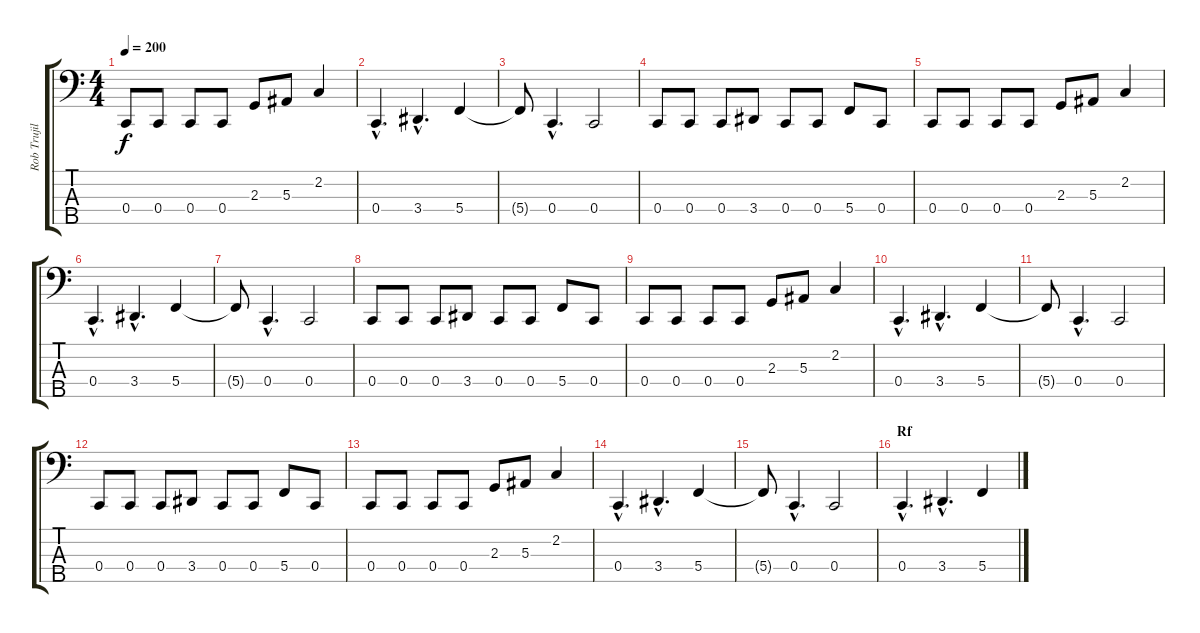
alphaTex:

\track ("Rob Trujillo" "Rob Trujil") {instrument electricbassfinger}
\staff {score tabs}
\tuning (Eb2 Bb1 F1 C1 G0) {hide}
\ts (4 4)
\tempo 200
\clef f4
\ks c
0.4.8{dy f} 0.4.8 0.4.8 0.4.8 2.3.8 5.3.8 2.2.4 |
0.4{hac}.4{d} 3.4{hac}.4{d} 5.4.4 |
5.4{t}.8 0.4{hac}.4{d} 0.4.2 |
0.4.8 0.4.8 0.4.8 3.4.8 0.4.8 0.4.8 5.4.8 0.4.8 |
0.4.8 0.4.8 0.4.8 0.4.8 2.3.8 5.3.8 2.2.4 |
0.4{hac}.4{d} 3.4{hac}.4{d} 5.4.4 |
5.4{t}.8 0.4{hac}.4{d} 0.4.2 |
0.4.8 0.4.8 0.4.8 3.4.8 0.4.8 0.4.8 5.4.8 0.4.8 |
0.4.8 0.4.8 0.4.8 0.4.8 2.3.8 5.3.8 2.2.4 |
0.4{hac}.4{d} 3.4{hac}.4{d} 5.4.4 |
5.4{t}.8 0.4{hac}.4{d} 0.4.2 |
0.4.8 0.4.8 0.4.8 3.4.8 0.4.8 0.4.8 5.4.8 0.4.8 |
0.4.8 0.4.8 0.4.8 0.4.8 2.3.8 5.3.8 2.2.4 |
0.4{hac}.4{d} 3.4{hac}.4{d} 5.4.4 |
5.4{t}.8 0.4{hac}.4{d} 0.4.2 |
\section ("" "Rf")
0.4{hac}.4{d} 3.4{hac}.4{d} 5.4.4
